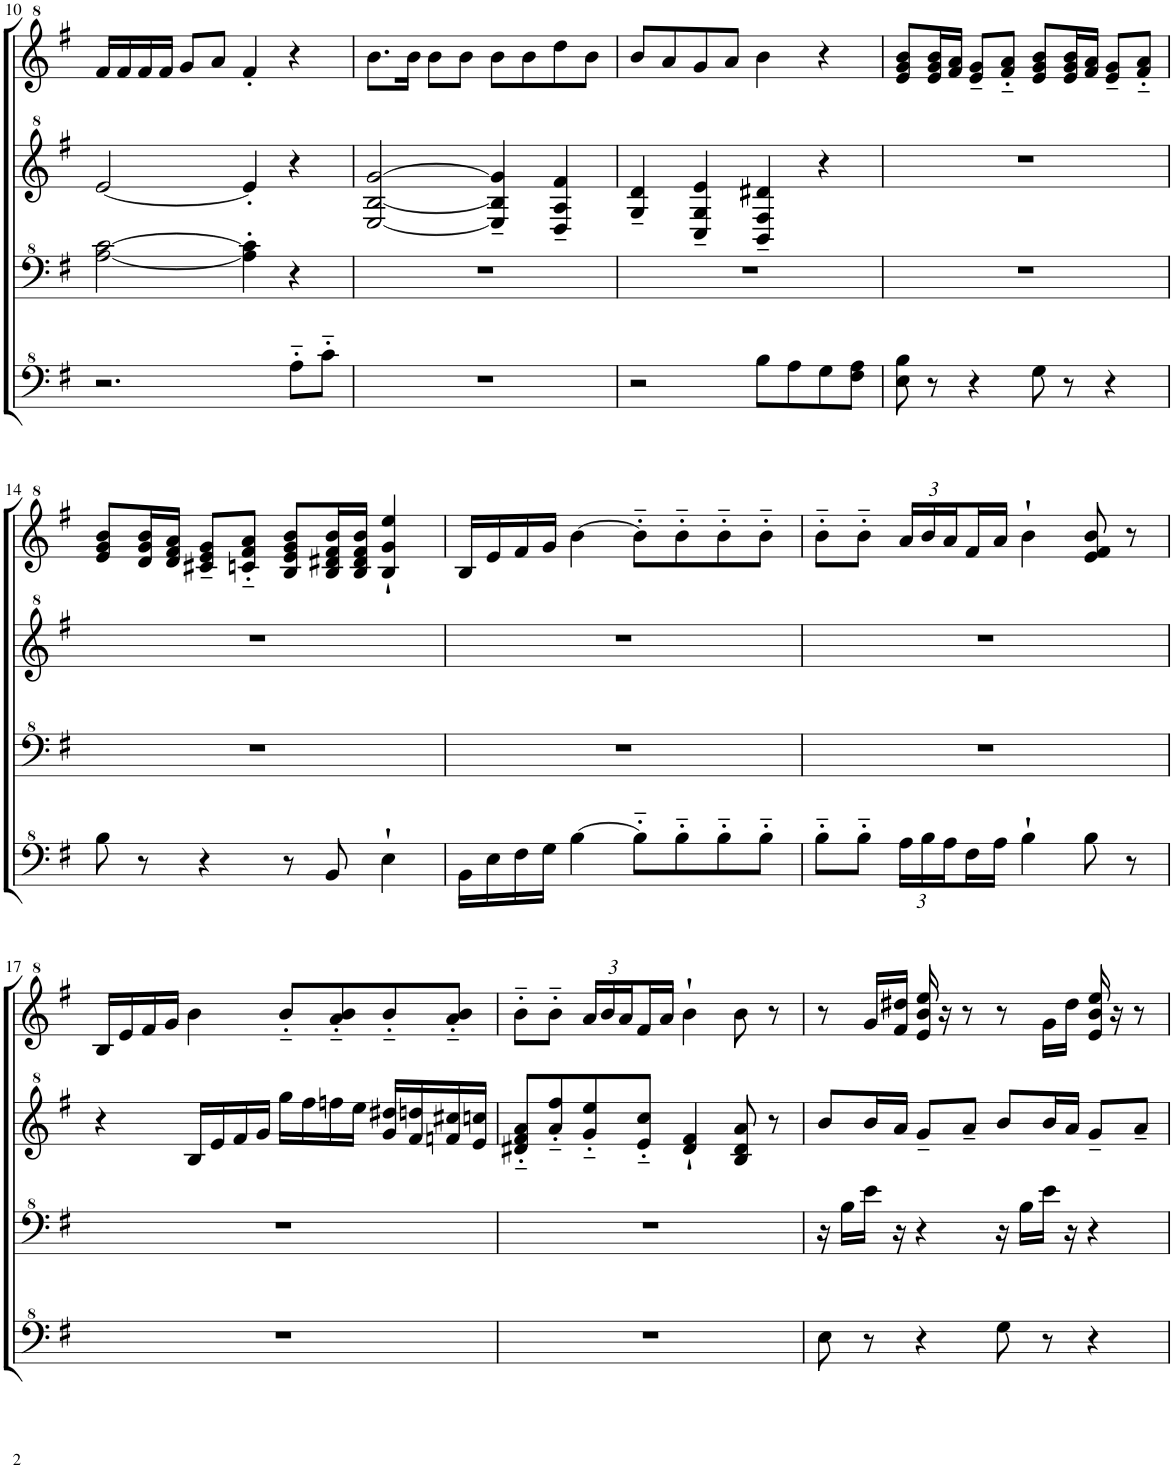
**kern	**kern	**kern	**kern
*part1	*part1	*part1	*part1
*staff4	*staff3	*staff2	*staff1
*I"Model III	*	*	*
!!LO:PB:g=z
*clefF^4	*clefF^4	*clefG^2	*clefG^2
*k[f#]	*k[f#]	*k[f#]	*k[f#]
*M4/4	*M4/4	*M4/4	*M4/4
=10	=10	=10	=10
2.r	[2a\ [2cc\	[2ee/	16ff#/LL
.	.	.	16ff#/
.	.	.	16ff#/
.	.	.	16ff#/JJ
.	.	.	8gg/L
.	.	.	8aa/J
.	4a\]' 4cc\]'	4ee'/]	4ff#'/
8a'~\L	4r	4r	4r
8cc'~\J	.	.	.
=11	=11	=11	=11
1r	1r	[2e/ [2b/ [2gg/	8.bb\L
.	.	.	16bb\Jk
.	.	.	8bb\L
.	.	.	8bb\J
.	.	4e/]~ 4b/]~ 4gg/]~	8bb\L
.	.	.	8bb\
.	.	4d/~ 4a/~ 4ff#/~	8ddd\
.	.	.	8bb\J
=12	=12	=12	=12
2r	1r	4g/~ 4dd/~	8bb/L
.	.	.	8aa/
.	.	4c/~ 4g/~ 4ee/~	8gg/
.	.	.	8aa/J
8b\L	.	4B/~ 4f#/~ 4dd#X/~	4bb\
8a\	.	.	.
8g\	.	4r	4r
8f#\ 8a\J	.	.	.
=13	=13	=13	=13
8e\ 8b\	1r	1r	8ee/ 8gg/ 8bb/L
8r	.	.	16ee/ 16gg/ 16bb/L
.	.	.	16ff#/ 16aa/JJ
4r	.	.	8ee/~ 8gg/~L
.	.	.	8ff#/'~ 8aa/'~J
8g\	.	.	8ee/ 8gg/ 8bb/L
8r	.	.	16ee/ 16gg/ 16bb/L
.	.	.	16ff#/ 16aa/JJ
4r	.	.	8ee/~ 8gg/~L
.	.	.	8ff#/'~ 8aa/'~J
!!LO:LB:g=z
=14	=14	=14	=14
8b\	1r	1r	8ee/ 8gg/ 8bb/L
8r	.	.	16dd/ 16gg/ 16bb/L
.	.	.	16dd/ 16ff#/ 16aa/JJ
4r	.	.	8cc#X/~ 8ee/~ 8gg/~L
.	.	.	8ccn/'~ 8ff#/'~ 8aa/'~J
8r	.	.	8b/ 8ee/ 8gg/ 8bb/L
8B/	.	.	16b/ 16dd#X/ 16ff#/ 16bb/L
.	.	.	16b/ 16dd#/ 16ff#/ 16bb/JJ
4e`\	.	.	4b/` 4gg/` 4eee/`
=15	=15	=15	=15
16B\LL	1r	1r	16b/LL
16e\	.	.	16ee/
16f#\	.	.	16ff#/
16g\JJ	.	.	16gg/JJ
[4b\	.	.	[4bb\
8b'~\L]	.	.	8bb'~\L]
8b'~\	.	.	8bb'~\
8b'~\	.	.	8bb'~\
8b'~\J	.	.	8bb'~\J
=16	=16	=16	=16
8b'~\L	1r	1r	8bb'~\L
8b'~\J	.	.	8bb'~\J
*Xbrackettup	*	*	*Xbrackettup
24a\LL	.	.	24aa/LL
24b\	.	.	24bb/
24a\	.	.	24aa/
16f#\	.	.	16ff#/
16a\JJ	.	.	16aa/JJ
4b`\	.	.	4bb`\
8b\	.	.	8ee/ 8ff#/ 8bb/
8r	.	.	8r
!!LO:LB:g=z
=17	=17	=17	=17
1r	1r	4r	16b/LL
.	.	.	16ee/
.	.	.	16ff#/
.	.	.	16gg/JJ
.	.	16b/LL	4bb\
.	.	16ee/	.
.	.	16ff#/	.
.	.	16gg/JJ	.
.	.	16ggg\LL	8bb'~/L
.	.	16fff#\	.
.	.	16fffn\	8aa/'~ 8bb/'~
.	.	16eee\JJ	.
.	.	16gg/ 16ddd#X/LL	8bb'~/
.	.	16ff#/ 16dddn/	.
.	.	16ffn/ 16ccc#X/	8aa/'~ 8bb/'~J
.	.	16ee/ 16cccn/JJ	.
=18	=18	=18	=18
1r	1r	8dd#X/'~ 8ff#/'~ 8aa/'~L	8bb'~\L
.	.	8aa/'~ 8fff#/'~	8bb'~\J
.	.	8gg/'~ 8eee/'~	24aa/LL
.	.	.	24bb/
.	.	.	24aa/
.	.	8ee/'~ 8ccc/'~J	16ff#/
.	.	.	16aa/JJ
.	.	4dd#/` 4ff#/`	4bb`\
.	.	8b/ 8dd#/ 8aa/	8bb\
.	.	8r	8r
=19	=19	=19	=19
8e\	16r	8bb/L	8r
.	16b\LL	.	.
8r	16ee\JJ	16bb/L	16gg/LL
.	16r	16aa/JJ	16ff#/ 16ddd#X/JJ
4r	4r	8gg~/L	16ee/ 16bb/ 16eee/
.	.	.	16r
.	.	8aa~/J	8r
8g\	16r	8bb/L	8r
.	16b\LL	.	.
8r	16ee\JJ	16bb/L	16gg\LL
.	16r	16aa/JJ	16ddd#\JJ
4r	4r	8gg~/L	16ee/ 16bb/ 16eee/
.	.	.	16r
.	.	8aa~/J	8r
=	=	=	=
*-	*-	*-	*-
